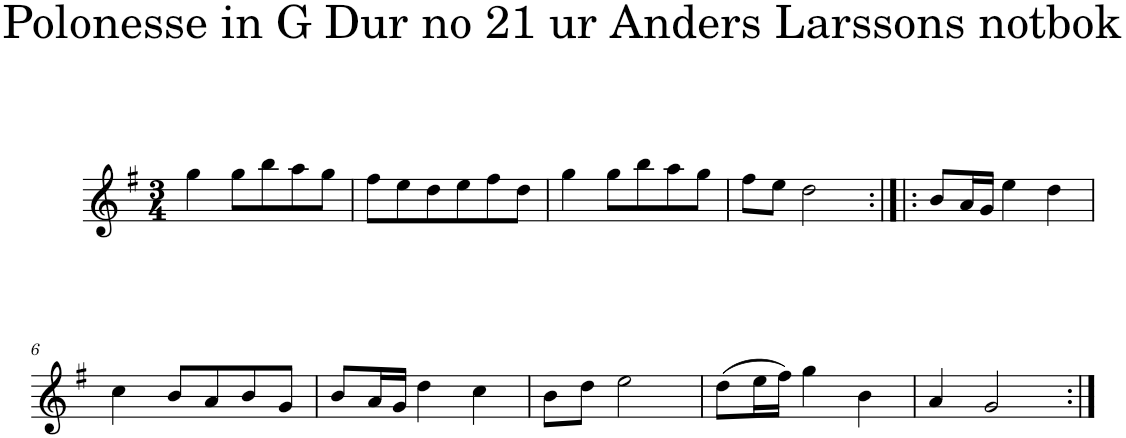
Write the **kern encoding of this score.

**kern
*part1
*staff1
*I"Piano
*I'Pno
*clefG2
*k[f#]
*G:
*M3/4
=1
4gg\
8gg\L
8bb\
8aa\
8gg\J
=2
8ff#\L
8ee\
8dd\
8ee\
8ff#\
8dd\J
=3
4gg\
8gg\L
8bb\
8aa\
8gg\J
=4
8ff#\L
8ee\J
2dd\
=5:|!|:
8b/L
16a/L
16g/JJ
4ee\
4dd\
!!LO:LB:g=z
=6
4cc\
8b/L
8a/
8b/
8g/J
=7
8b/L
16a/L
16g/JJ
4dd\
4cc\
=8
8b\L
8dd\J
2ee\
=9
(8dd\L
16ee\L
16ff#\JJ)
4gg\
4b\
=10
4a/
2g/
=:|!
*-
